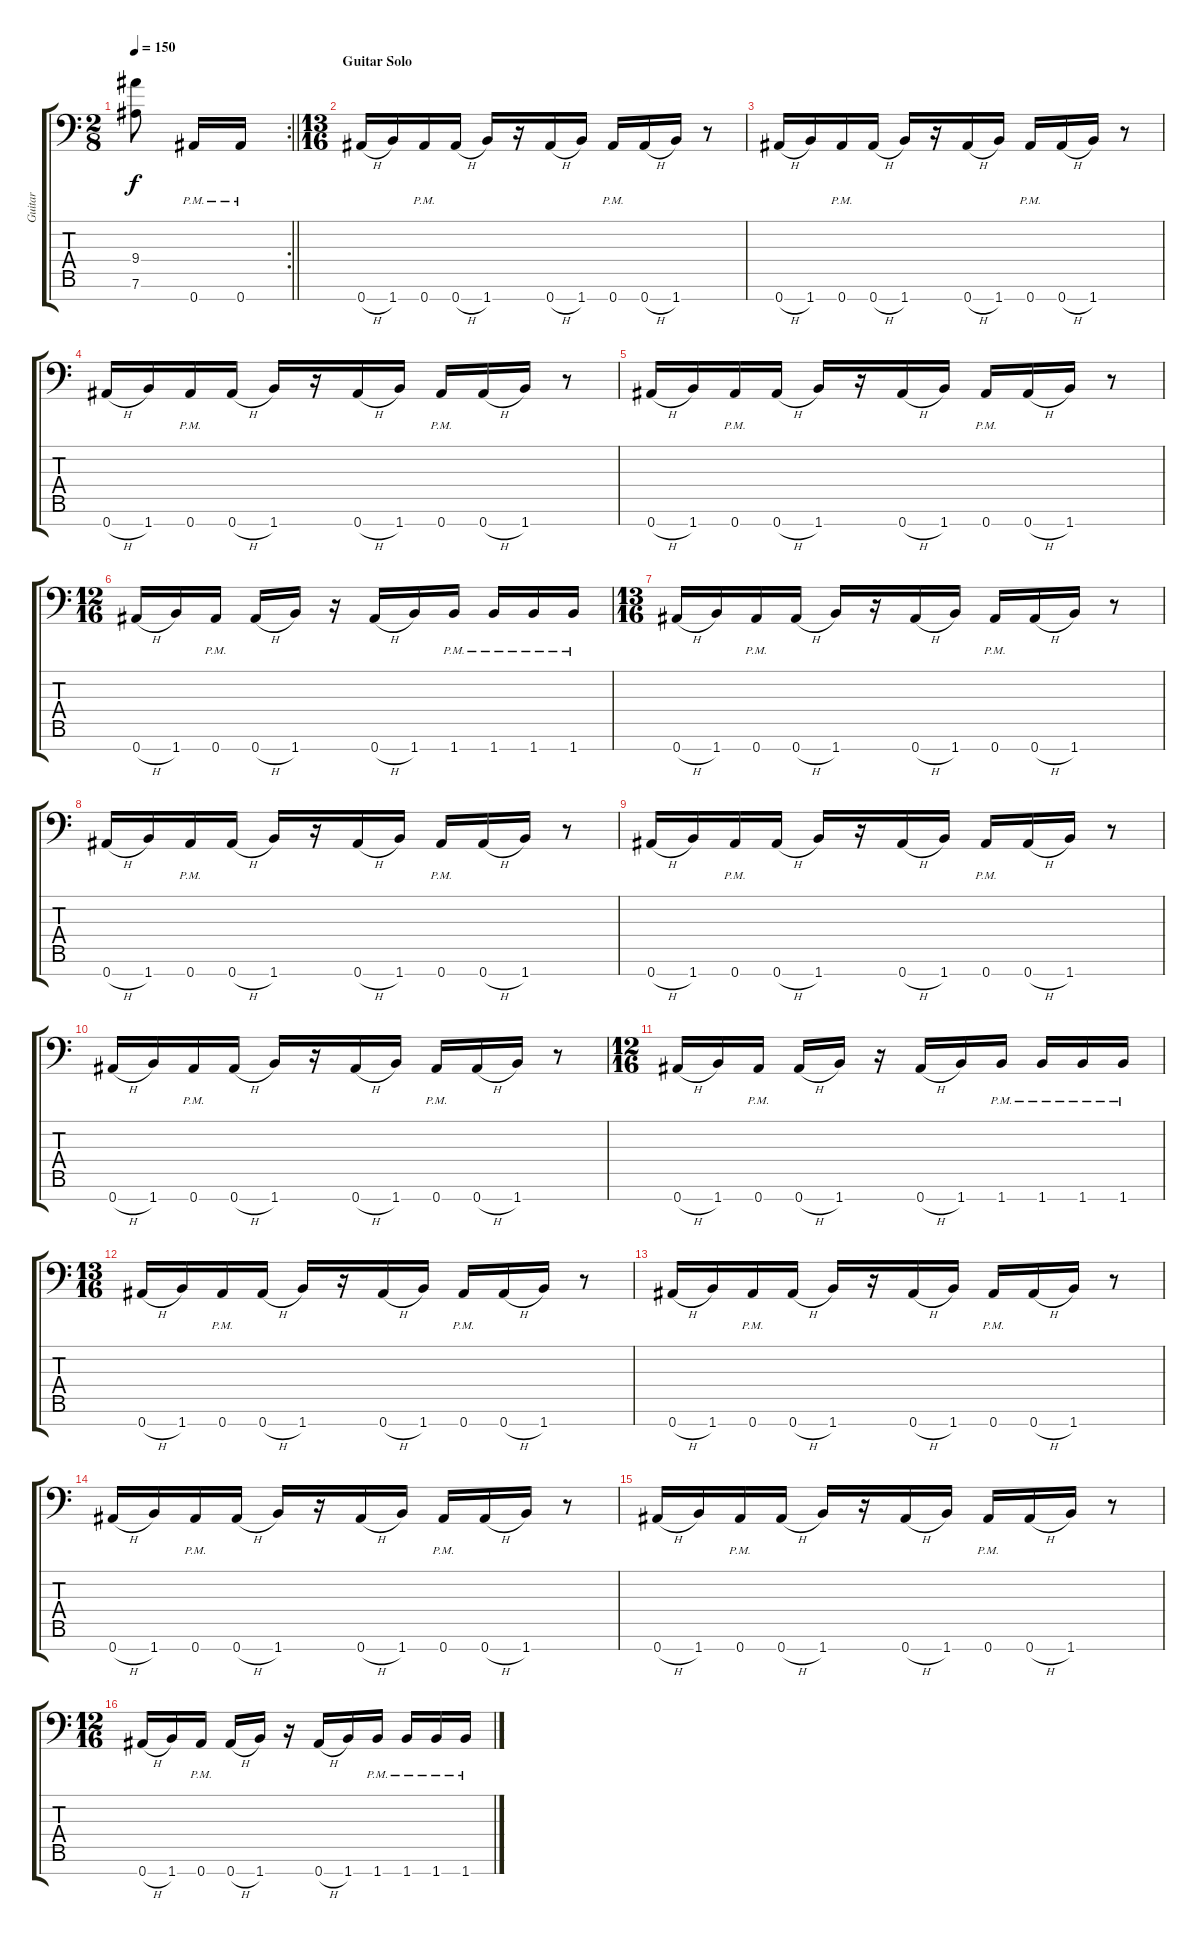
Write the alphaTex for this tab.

\track ("Guitar" "Guitar") {instrument distortionguitar}
\staff {score tabs}
\tuning (Eb4 Bb3 Gb3 Db3 Ab2 Eb2 Bb1) {hide}
\rc 2
\ts (2 8)
\tempo 150
\clef f4
\barLineRight lightlight
\ks c
(9.4 7.6).8{dy f} 0.7{pm}.16 0.7{pm}.16 |
\ts (13 16)
\section ("" "Guitar Solo")
0.7{h}.16 1.7.16 0.7{pm}.16 0.7{h}.16 1.7.16 r.16 0.7{h}.16 1.7.16 0.7{pm}.16 0.7{h}.16 1.7.16 r.8 |
0.7{h}.16 1.7.16 0.7{pm}.16 0.7{h}.16 1.7.16 r.16 0.7{h}.16 1.7.16 0.7{pm}.16 0.7{h}.16 1.7.16 r.8 |
0.7{h}.16 1.7.16 0.7{pm}.16 0.7{h}.16 1.7.16 r.16 0.7{h}.16 1.7.16 0.7{pm}.16 0.7{h}.16 1.7.16 r.8 |
0.7{h}.16 1.7.16 0.7{pm}.16 0.7{h}.16 1.7.16 r.16 0.7{h}.16 1.7.16 0.7{pm}.16 0.7{h}.16 1.7.16 r.8 |
\ts (12 16)
0.7{h}.16 1.7.16 0.7{pm}.16 0.7{h}.16 1.7.16 r.16 0.7{h}.16 1.7.16 1.7{pm}.16 1.7{pm}.16 1.7{pm}.16 1.7{pm}.16 |
\ts (13 16)
0.7{h}.16 1.7.16 0.7{pm}.16 0.7{h}.16 1.7.16 r.16 0.7{h}.16 1.7.16 0.7{pm}.16 0.7{h}.16 1.7.16 r.8 |
0.7{h}.16 1.7.16 0.7{pm}.16 0.7{h}.16 1.7.16 r.16 0.7{h}.16 1.7.16 0.7{pm}.16 0.7{h}.16 1.7.16 r.8 |
0.7{h}.16 1.7.16 0.7{pm}.16 0.7{h}.16 1.7.16 r.16 0.7{h}.16 1.7.16 0.7{pm}.16 0.7{h}.16 1.7.16 r.8 |
0.7{h}.16 1.7.16 0.7{pm}.16 0.7{h}.16 1.7.16 r.16 0.7{h}.16 1.7.16 0.7{pm}.16 0.7{h}.16 1.7.16 r.8 |
\ts (12 16)
0.7{h}.16 1.7.16 0.7{pm}.16 0.7{h}.16 1.7.16 r.16 0.7{h}.16 1.7.16 1.7{pm}.16 1.7{pm}.16 1.7{pm}.16 1.7{pm}.16 |
\ts (13 16)
0.7{h}.16 1.7.16 0.7{pm}.16 0.7{h}.16 1.7.16 r.16 0.7{h}.16 1.7.16 0.7{pm}.16 0.7{h}.16 1.7.16 r.8 |
0.7{h}.16 1.7.16 0.7{pm}.16 0.7{h}.16 1.7.16 r.16 0.7{h}.16 1.7.16 0.7{pm}.16 0.7{h}.16 1.7.16 r.8 |
0.7{h}.16 1.7.16 0.7{pm}.16 0.7{h}.16 1.7.16 r.16 0.7{h}.16 1.7.16 0.7{pm}.16 0.7{h}.16 1.7.16 r.8 |
0.7{h}.16 1.7.16 0.7{pm}.16 0.7{h}.16 1.7.16 r.16 0.7{h}.16 1.7.16 0.7{pm}.16 0.7{h}.16 1.7.16 r.8 |
\ts (12 16)
0.7{h}.16 1.7.16 0.7{pm}.16 0.7{h}.16 1.7.16 r.16 0.7{h}.16 1.7.16 1.7{pm}.16 1.7{pm}.16 1.7{pm}.16 1.7{pm}.16
